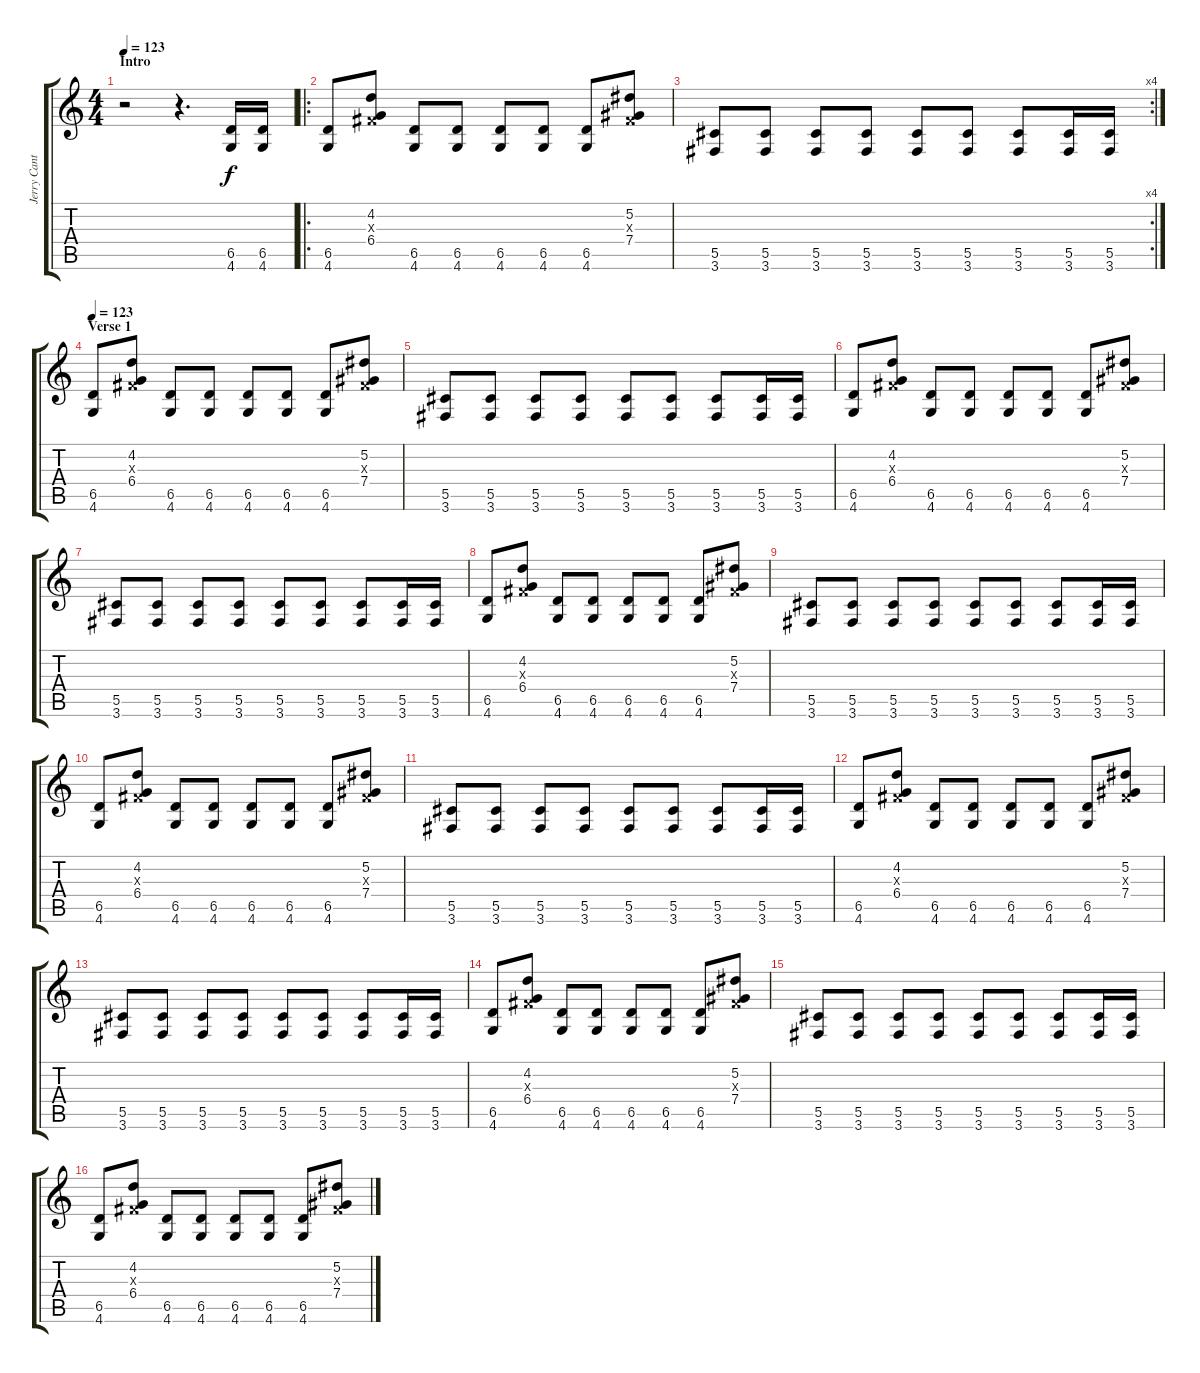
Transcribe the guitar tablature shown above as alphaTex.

\track ("Jerry Cantrell - Guitar" "Jerry Cant") {instrument overdrivenguitar}
\staff {score tabs}
\tuning (Eb4 Bb3 Gb3 Db3 Ab2 Eb2) {hide}
\ts (4 4)
\section ("" "Intro")
\tempo 123
\clef g2
\ks c
r.2{dy f volume 10 balance 12 instrument overdrivenguitar} r.4{d} (6.5 4.6).16 (6.5 4.6).16 |
\ro
(6.5 4.6).8 (4.2 0.3{x} 6.4).8 (6.5 4.6).8 (6.5 4.6).8 (6.5 4.6).8 (6.5 4.6).8 (6.5 4.6).8 (5.2 0.3{x} 7.4).8 |
\rc 4
(5.5 3.6).8 (5.5 3.6).8 (5.5 3.6).8 (5.5 3.6).8 (5.5 3.6).8 (5.5 3.6).8 (5.5 3.6).8 (5.5 3.6).16 (5.5 3.6).16 |
\section ("" "Verse 1")
\tempo 123
(6.5 4.6).8{volume 10 balance 12 instrument overdrivenguitar} (4.2 0.3{x} 6.4).8 (6.5 4.6).8 (6.5 4.6).8 (6.5 4.6).8 (6.5 4.6).8 (6.5 4.6).8 (5.2 0.3{x} 7.4).8 |
(5.5 3.6).8 (5.5 3.6).8 (5.5 3.6).8 (5.5 3.6).8 (5.5 3.6).8 (5.5 3.6).8 (5.5 3.6).8 (5.5 3.6).16 (5.5 3.6).16 |
(6.5 4.6).8 (4.2 0.3{x} 6.4).8 (6.5 4.6).8 (6.5 4.6).8 (6.5 4.6).8 (6.5 4.6).8 (6.5 4.6).8 (5.2 0.3{x} 7.4).8 |
(5.5 3.6).8 (5.5 3.6).8 (5.5 3.6).8 (5.5 3.6).8 (5.5 3.6).8 (5.5 3.6).8 (5.5 3.6).8 (5.5 3.6).16 (5.5 3.6).16 |
(6.5 4.6).8 (4.2 0.3{x} 6.4).8 (6.5 4.6).8 (6.5 4.6).8 (6.5 4.6).8 (6.5 4.6).8 (6.5 4.6).8 (5.2 0.3{x} 7.4).8 |
(5.5 3.6).8 (5.5 3.6).8 (5.5 3.6).8 (5.5 3.6).8 (5.5 3.6).8 (5.5 3.6).8 (5.5 3.6).8 (5.5 3.6).16 (5.5 3.6).16 |
(6.5 4.6).8 (4.2 0.3{x} 6.4).8 (6.5 4.6).8 (6.5 4.6).8 (6.5 4.6).8 (6.5 4.6).8 (6.5 4.6).8 (5.2 0.3{x} 7.4).8 |
(5.5 3.6).8 (5.5 3.6).8 (5.5 3.6).8 (5.5 3.6).8 (5.5 3.6).8 (5.5 3.6).8 (5.5 3.6).8 (5.5 3.6).16 (5.5 3.6).16 |
(6.5 4.6).8 (4.2 0.3{x} 6.4).8 (6.5 4.6).8 (6.5 4.6).8 (6.5 4.6).8 (6.5 4.6).8 (6.5 4.6).8 (5.2 0.3{x} 7.4).8 |
(5.5 3.6).8 (5.5 3.6).8 (5.5 3.6).8 (5.5 3.6).8 (5.5 3.6).8 (5.5 3.6).8 (5.5 3.6).8 (5.5 3.6).16 (5.5 3.6).16 |
(6.5 4.6).8 (4.2 0.3{x} 6.4).8 (6.5 4.6).8 (6.5 4.6).8 (6.5 4.6).8 (6.5 4.6).8 (6.5 4.6).8 (5.2 0.3{x} 7.4).8 |
(5.5 3.6).8 (5.5 3.6).8 (5.5 3.6).8 (5.5 3.6).8 (5.5 3.6).8 (5.5 3.6).8 (5.5 3.6).8 (5.5 3.6).16 (5.5 3.6).16 |
(6.5 4.6).8 (4.2 0.3{x} 6.4).8 (6.5 4.6).8 (6.5 4.6).8 (6.5 4.6).8 (6.5 4.6).8 (6.5 4.6).8 (5.2 0.3{x} 7.4).8
